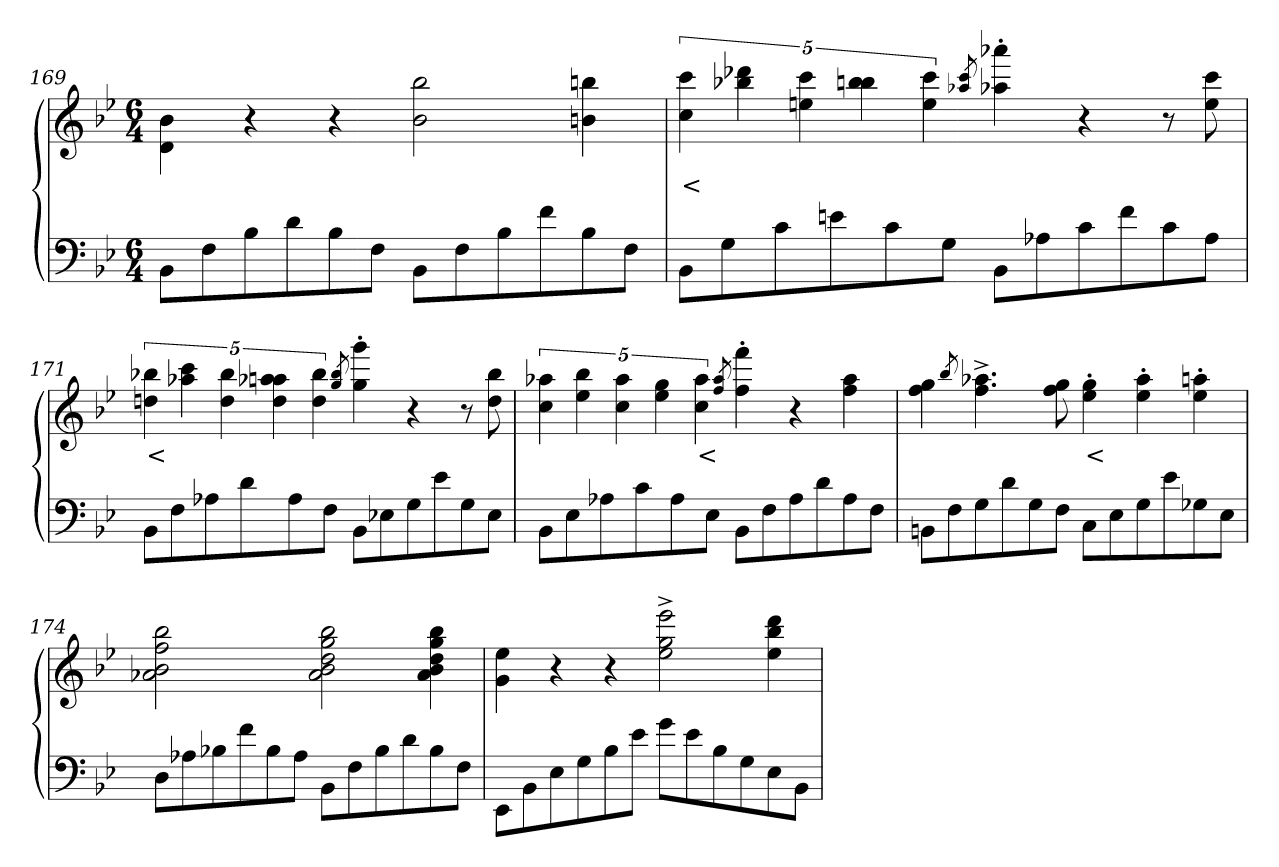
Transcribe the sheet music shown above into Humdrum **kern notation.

**kern	**kern	**text
*part2	*part1	*part1
*staff2	*staff1	*staff1
*clefF4	*clefG2	*
*k[b-e-]	*k[b-e-]	*
*M6/4	*M6/4	*
=169	=169	=169
8BB-L	4b-\ 4d	.
8F	.	.
8B-	4r	.
8d	.	.
8B-	4r	.
8FJ	.	.
8BB-L	2bb- 2b-	.
8F	.	.
8B-	.	.
8f	.	.
8B-	4bbn 4bn	.
8FJ	.	.
=170	=170	=170
8BB-L	20%3ccc 20%3cc	<
8G	.	.
.	20%3ddd-X 20%3bb-X	.
8c	.	.
.	20%3ccc 20%3een	.
8en	.	.
.	20%3bb- 20%3bbn	.
8c	.	.
.	20%3ccc 20%3ee	.
8GJ	.	.
.	8qccc 8qaa-X/	.
8BB-L	4aaa-'> 4aa-'>	.
8A-X	.	.
8c	4r	.
8f	.	.
8c	8r	.
8A-J	8ccc 8ee	.
=171	=171	=171
8BB-L	20%3bb-X 20%3ddn	<
8F	.	.
.	20%3ccc 20%3aa-X	.
8A-X	.	.
.	20%3bb- 20%3dd	.
8d	.	.
.	20%3aan 20%3aa- 20%3dd	.
8A-	.	.
.	20%3bb- 20%3dd	.
8FJ	.	.
.	8qbb- 8qgg/	.
8BB-L	4ggg'> 4gg'>	.
8E-X	.	.
8G	4r	.
8e-	.	.
8G	8r	.
8E-J	8bb- 8dd	.
=172	=172	=172
8BB-L	20%3aa-X 20%3cc	.
8E-	.	.
.	20%3bb- 20%3ee-	.
8A-X	.	.
.	20%3aa- 20%3cc	.
8c	.	.
.	20%3gg 20%3ee-	.
8A-	.	.
.	20%3aa- 20%3cc	<
8E-J	.	.
.	8qaa- 8qff/	.
8BB-L	4fff'> 4ff'>	.
8F	.	.
8A-	4r	.
8d	.	.
8A-	4aa- 4ff	.
8FJ	.	.
=173	=173	=173
8BBnL	4gg 4ff	.
8F	.	.
.	8qbb-/	.
8G	4.aa-X^> 4.ff^>	.
8d	.	.
8G	.	.
8FJ	8gg 8ff	.
8CL	4gg'> 4ee-'>	<
8E-	.	.
8G	4aa-'> 4ee-'>	.
8e-	.	.
8G-X	4aan'> 4ee-'>	.
8E-J	.	.
=174	=174	=174
8DL	2bb- 2ff 2b- 2a-X	.
8A-X	.	.
8B-X	.	.
8f	.	.
8B-	4ryy	.
8A-J	.	.
8BB-L	2bb- 2gg 2dd 2b- 2a-	.
8F	.	.
8B-	.	.
8d	.	.
8B-	4bb- 4gg 4dd 4b- 4a-	.
8FJ	.	.
=175	=175	=175
8EE-L	4ee- 4g	.
8BB-	.	.
8E-	4r	.
8G	.	.
8B-	4r	.
8e-J	.	.
8gL	2eee-^> 2gg^> 2ee-^>	.
8e-	.	.
8B-	.	.
8G	.	.
8E-	4ddd 4bb- 4ee-	.
8BB-J	.	.
=	=	=
*-	*-	*-
